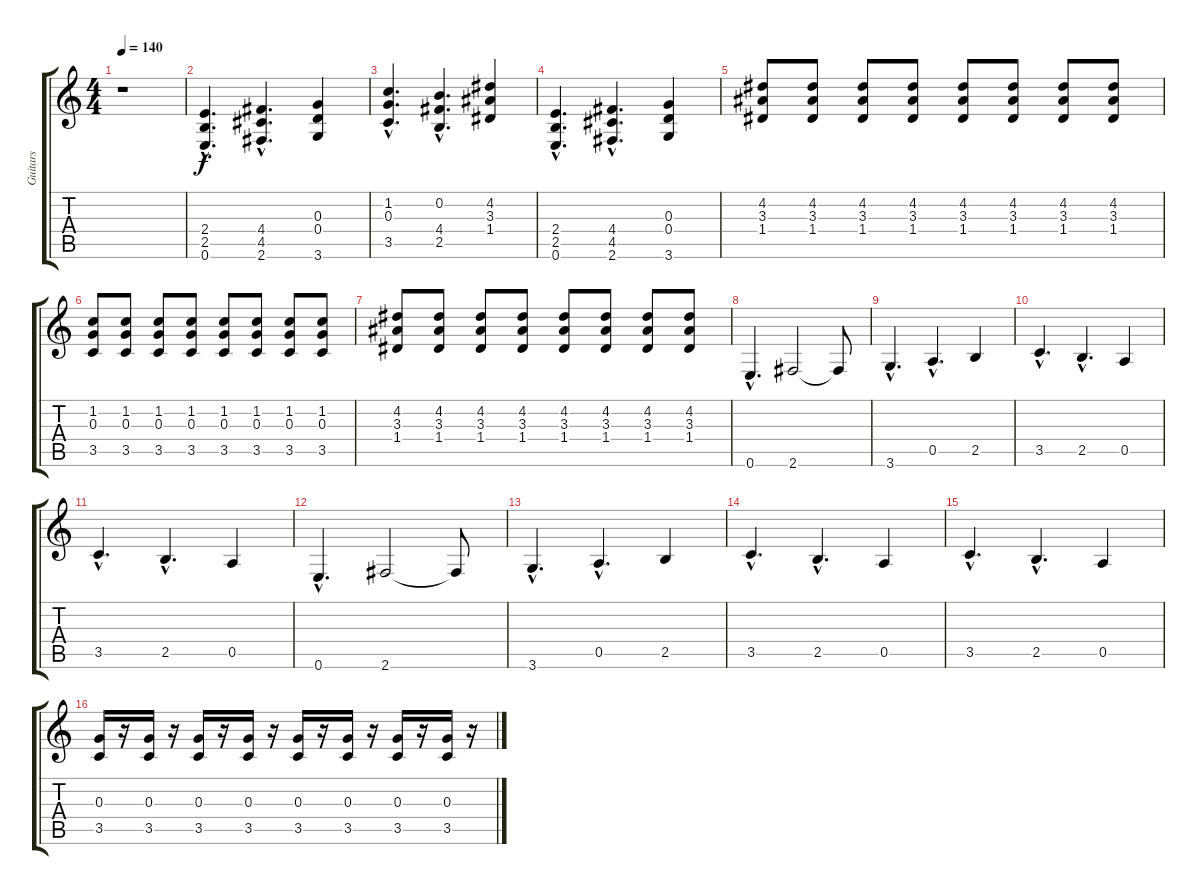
\track ("Guitars" "Guitars") {instrument overdrivenguitar}
\staff {score tabs}
\tuning (E4 B3 G3 D3 A2 E2) {hide}
\ts (4 4)
\tempo 140
\clef g2
\ks c
r.1{dy f instrument overdrivenguitar} |
(2.4{hac} 2.5{hac} 0.6{hac}).4{d} (4.4{hac} 4.5{hac} 2.6{hac}).4{d} (0.3 0.4 3.6).4 |
(1.2{hac} 0.3{hac} 3.5{hac}).4{d} (0.2{hac} 4.4{hac} 2.5{hac}).4{d} (4.2 3.3 1.4).4 |
(2.4{hac} 2.5{hac} 0.6{hac}).4{d} (4.4{hac} 4.5{hac} 2.6{hac}).4{d} (0.3 0.4 3.6).4 |
(4.2 3.3 1.4).8 (4.2 3.3 1.4).8 (4.2 3.3 1.4).8 (4.2 3.3 1.4).8 (4.2 3.3 1.4).8 (4.2 3.3 1.4).8 (4.2 3.3 1.4).8 (4.2 3.3 1.4).8 |
(1.2 0.3 3.5).8 (1.2 0.3 3.5).8 (1.2 0.3 3.5).8 (1.2 0.3 3.5).8 (1.2 0.3 3.5).8 (1.2 0.3 3.5).8 (1.2 0.3 3.5).8 (1.2 0.3 3.5).8 |
(4.2 3.3 1.4).8 (4.2 3.3 1.4).8 (4.2 3.3 1.4).8 (4.2 3.3 1.4).8 (4.2 3.3 1.4).8 (4.2 3.3 1.4).8 (4.2 3.3 1.4).8 (4.2 3.3 1.4).8 |
0.6{hac}.4{d} 2.6.2 2.6{t}.8 |
3.6{hac}.4{d} 0.5{hac}.4{d} 2.5.4 |
3.5{hac}.4{d} 2.5{hac}.4{d} 0.5.4 |
3.5{hac}.4{d} 2.5{hac}.4{d} 0.5.4 |
0.6{hac}.4{d} 2.6.2 2.6{t}.8 |
3.6{hac}.4{d} 0.5{hac}.4{d} 2.5.4 |
3.5{hac}.4{d} 2.5{hac}.4{d} 0.5.4 |
3.5{hac}.4{d} 2.5{hac}.4{d} 0.5.4 |
(0.3 3.5).16 r.16 (0.3 3.5).16 r.16 (0.3 3.5).16 r.16 (0.3 3.5).16 r.16 (0.3 3.5).16 r.16 (0.3 3.5).16 r.16 (0.3 3.5).16 r.16 (0.3 3.5).16 r.16
